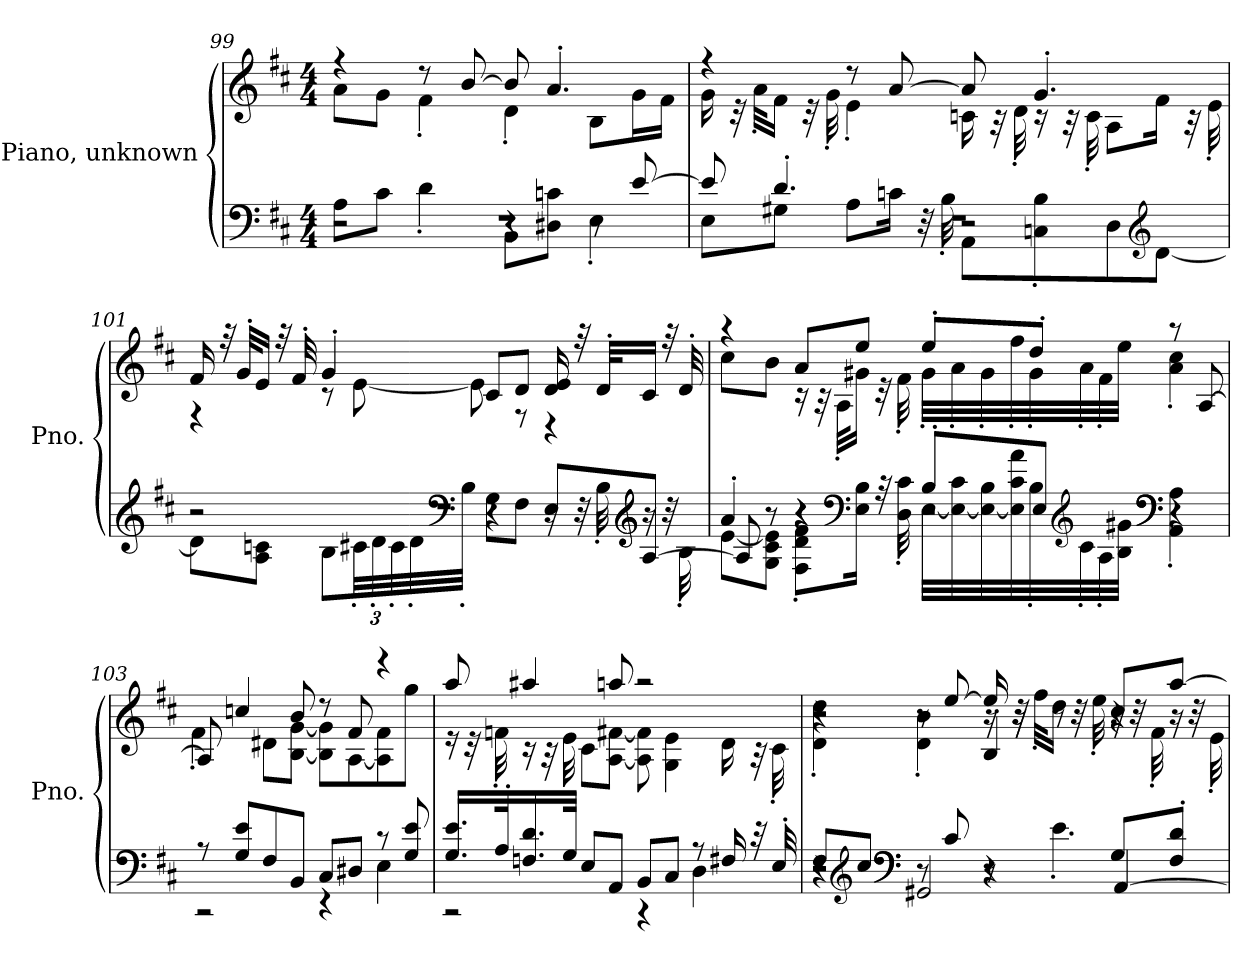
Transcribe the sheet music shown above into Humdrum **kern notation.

**kern	**kern
*part1	*part1
*staff2	*staff1
*I"Piano, unknown	*
*I'Pno.	*
!!LO:LB:g=z
*clefF4	*clefG2
*k[f#c#]	*k[f#c#]
*M4/4	*M4/4
=99	=99
*^	*^
*	*^	*	*
1r	8A\L	2r	4r	8a\L
.	8c#\J	.	.	8g\J
.	4d'\	.	8r	4f#'\
.	.	.	[8b/	.
.	8BB\L	4r	8b/]	4d'\
.	8D#X\ 8cn\J	.	4.a'/	.
.	4E'\	8r	.	8B\L
.	.	[8e/	.	16g\L
.	.	.	.	16f#\JJ
=100	=100	=100	=100	=100
1r	8E\L	8e/]	4r	16g\
.	.	.	.	32r
.	.	.	.	32a'\KLL
.	8G#X\J	4.d'/	.	16f#\JJ
.	.	.	.	32r
.	.	.	.	32g'\
.	8A\L	.	8r	4e'\
.	16cn\Jk	.	[8a/	.
.	32r	.	.	.
.	32B'\	.	.	.
.	8AA\L	2r	8a/]	16cn\
.	.	.	.	32r
.	.	.	.	32d'\
.	8Cn\' 8B\'	.	4.g'/	16r
.	.	.	.	32r
.	.	.	.	32c'\
.	8D\	.	.	8A\L
*clefG2	*	*	*	*
.	[8d\J	.	.	16f#\Jk
.	.	.	.	32r
.	.	.	.	32e'\
!!LO:LB:g=z	!!
=101	=101	=101	=101	=101
1r	8d\L]	2r	16f#/	4r
.	.	.	32r	.
.	.	.	32g'/KLL	.
.	8A\ 8cn\J	.	16e/JJ	.
.	.	.	32r	.
.	.	.	32f#'/	.
.	8B\L	.	4g'/	8r
*	*Xbrackettup	*	*	*
.	48c#X'\LL	.	.	[8e\
.	48d'\	.	.	.
.	48c#'\	.	.	.
.	32d'\	.	.	.
*clefF4	*	*	*	*
.	32B'\JJJ	.	.	.
.	8G\L	4r	8c#/L	8e\]
.	8F#\J	.	8d/J	8r
.	16r	8E/L	16d/ 16e/	4r
.	32r	.	32r	.
.	32B'\	.	32d'/KLL	.
*clefG2	*	*	*	*
.	16r	[8A/J	16c#/JJ	.
.	32r	.	32r	.
.	32B'\	.	32d'/	.
!!LO:LB:g=z	!!
=102	=102	=102	=102	=102
4a'/	[8e\L	8A/]	4r	8cc#\L
.	8G\ 8c#\ 8e\]J	8r	.	8b\J
4r	8F#\' 8d\' 8f#\'L	4r	8a/L	16r
.	.	.	.	32r
.	.	.	.	32A'\KLL
*clefF4	*	*	*	*
.	16E\ 16B\Jk	.	8ee/J	16g#X\JJ
.	32r	.	.	32r
.	32D\' 32c#\'	.	.	32f#'\
2r	[32E\LLL	8B'/L	8ee'/L	32g#'\LLL
.	32E\_ 32c#\	.	.	32a'\
.	32E\_ 32B\	.	.	32g#'\
.	32E\] 32c#\ 32a\	.	.	32ff#'\
.	32B'\	8E/J	8dd'/J	32g#'\
*clefG2	*	*	*	*
.	32c#'\	.	.	32a'\
.	32A'\	.	.	32f#'\
.	32B\ 32g#X\JJJ	.	.	32ee\JJJ
*clefF4	*	*	*	*
.	4AA\' 4A\'	4r	8r	4a\' 4cc#\'
.	.	.	[8A/	.
*	*v	*v	*	*
=103	=103	=103	=103
8r	2r	8A/]	4f#'\
8G/ 8e/L	.	4ccn/	.
8F#/	.	.	8d#X\L
8BB/J	.	8b/	[8B\ [8g\J
8C#/L	4r	8r	8B\] 8g\]L
8D#X/J	.	8f#/	[8A\
8r	4E\	4r	8A\] 8f#\
8G/ 8e/	.	.	8gg\J
!!LO:LB:g=z	!!
=104	=104	=104	=104
16.G/ 16.e/LL	2r	8aa/	16r
.	.	.	32r
32A'/K	.	.	32fn'\
16.Fn/ 16.d/	.	4aa#X/	16r
.	.	.	32r
32G/JJk	.	.	32e\
8E/L	.	.	8c#\L
8AA/J	.	8aan/	[8A\ [8f#X\J
8BB/L	4r	2r	8A\] 8f#\]
8C#/J	.	.	4G\ 4e\
8r	4D\	.	.
16F#X/	.	.	16d\
32r	.	.	32r
32E'/	.	.	32c#'\
=105	=105	=105	=105
*	*^	*	*^
8F#/L	2r	4r	4r	4d\' 4dd\'	2r
*clefG2	*	*	*	*	*
8cc#/J	.	.	.	.	.
*clefF4	*	*	*	*	*
8r	.	2GG#X/	8r	4d\' 4b\'	.
8c#/	.	.	[8ee/	.	.
4r	8r	.	16ee/]	16r	4B'/
.	.	.	16r	32r	.
.	.	.	.	32ff#'\KLL	.
.	4.e'\	.	8r	16dd\JJ	.
.	.	.	.	32r	.
.	.	.	.	32ee'\	.
8G/L	.	[4AA/	8cc#/L	16r	4r
.	.	.	.	32r	.
.	.	.	.	32f#'\	.
8F#/' 8d/'J	.	.	[8aa/J	16r	.
.	.	.	.	32r	.
.	.	.	.	32e'\	.
*v	*v	*v	*	*	*
*	*v	*v	*v
=	=
*-	*-
